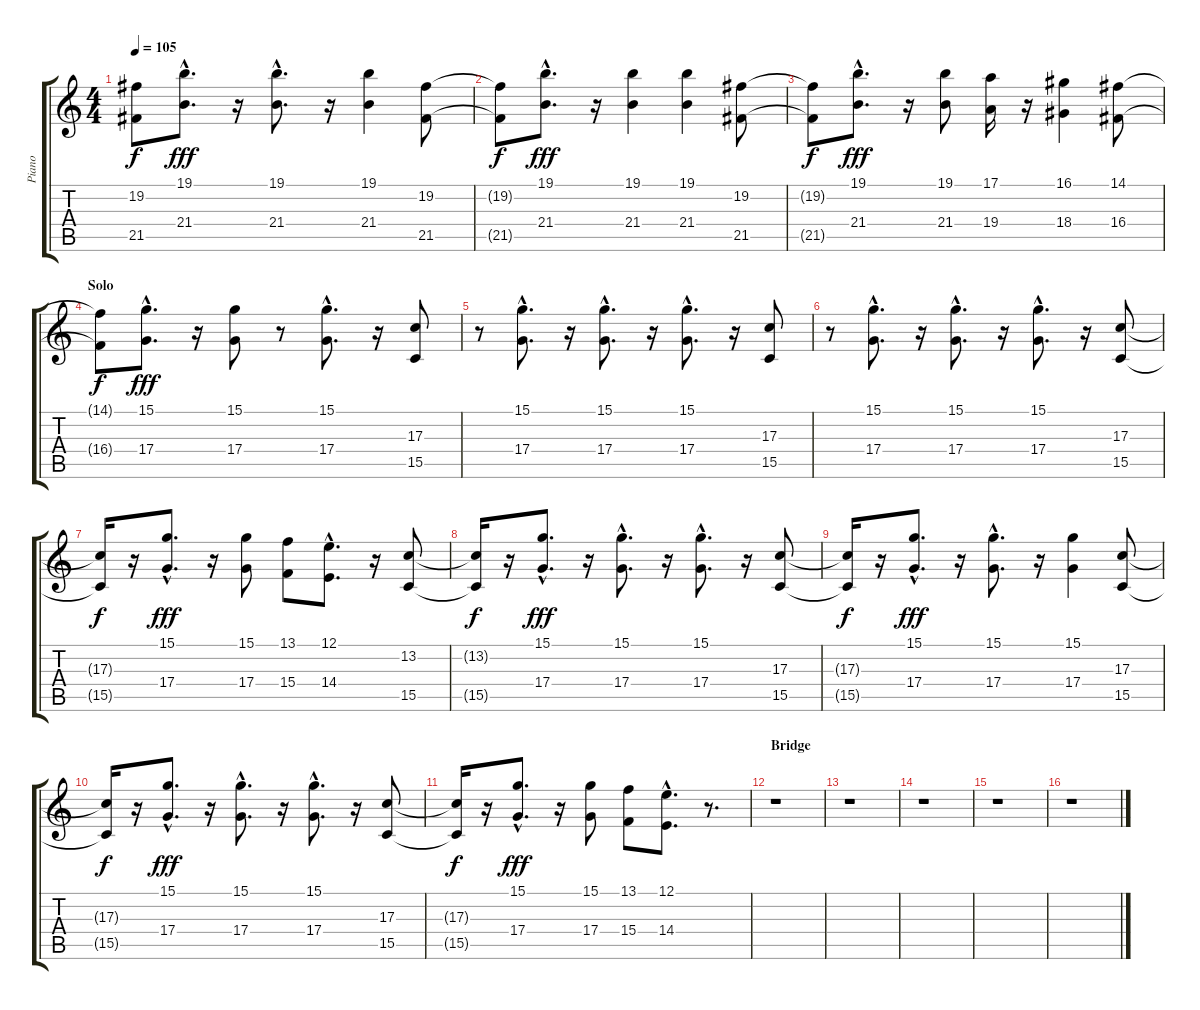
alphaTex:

\track ("Piano" "Piano") {instrument electricgrandpiano}
\staff {score tabs}
\tuning (E4 B3 G3 D3 A2 E2) {hide}
\ts (4 4)
\tempo 105
\clef g2
\ks c
(19.2{t} 21.5{t}).8{dy f} (19.1{hac} 21.4{hac}).8{d dy fff} r.16 (19.1{hac} 21.4{hac}).8{d} r.16 (19.1 21.4).4 (19.2 21.5).8 |
(19.2{t} 21.5{t}).8{dy f} (19.1{hac} 21.4{hac}).8{d dy fff} r.16 (19.1 21.4).4 (19.1 21.4).4 (19.2 21.5).8 |
(19.2{t} 21.5{t}).8{dy f} (19.1{hac} 21.4{hac}).8{d dy fff} r.16 (19.1 21.4).8 (17.1 19.4).16 r.16 (16.1 18.4).4 (14.1 16.4).8 |
\section ("" "Solo")
(14.1{t} 16.4{t}).8{dy f} (15.1{hac} 17.4{hac}).8{d dy fff} r.16 (15.1 17.4).8 r.8 (15.1{hac} 17.4{hac}).8{d} r.16 (17.3 15.5).8 |
r.8 (15.1{hac} 17.4{hac}).8{d} r.16 (15.1{hac} 17.4{hac}).8{d} r.16 (15.1{hac} 17.4{hac}).8{d} r.16 (17.3 15.5).8 |
r.8 (15.1{hac} 17.4{hac}).8{d} r.16 (15.1{hac} 17.4{hac}).8{d} r.16 (15.1{hac} 17.4{hac}).8{d} r.16 (17.3 15.5).8 |
(17.3{t} 15.5{t}).16{dy f} r.16 (15.1{hac} 17.4{hac}).8{d dy fff} r.16 (15.1 17.4).8 (13.1 15.4).8 (12.1{hac} 14.4{hac}).8{d} r.16 (13.2 15.5).8 |
(13.2{t} 15.5{t}).16{dy f} r.16 (15.1{hac} 17.4{hac}).8{d dy fff} r.16 (15.1{hac} 17.4{hac}).8{d} r.16 (15.1{hac} 17.4{hac}).8{d} r.16 (17.3 15.5).8 |
(17.3{t} 15.5{t}).16{dy f} r.16 (15.1{hac} 17.4{hac}).8{d dy fff} r.16 (15.1{hac} 17.4{hac}).8{d} r.16 (15.1 17.4).4 (17.3 15.5).8 |
(17.3{t} 15.5{t}).16{dy f} r.16 (15.1{hac} 17.4{hac}).8{d dy fff} r.16 (15.1{hac} 17.4{hac}).8{d} r.16 (15.1{hac} 17.4{hac}).8{d} r.16 (17.3 15.5).8 |
(17.3{t} 15.5{t}).16{dy f} r.16 (15.1{hac} 17.4{hac}).8{d dy fff} r.16 (15.1 17.4).8 (13.1 15.4).8 (12.1{hac} 14.4{hac}).8{d} r.8{d} |
\section ("" "Bridge")
r.1 |
r.1 |
r.1 |
r.1 |
r.1
